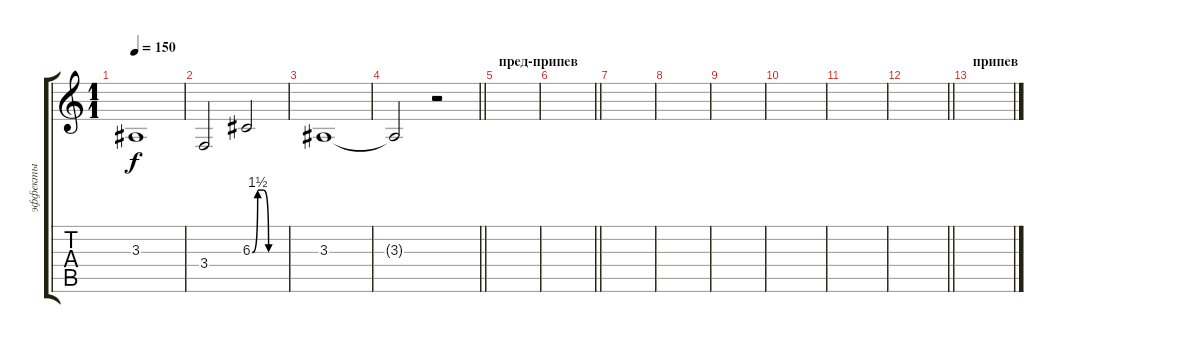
\track ("эффекты" "эффекты") {instrument pad2warm}
\staff {score tabs}
\tuning (E4 B3 G3 D3 A2 E2) {hide}
\ts (1 1)
\tempo 150
\clef g2
\ks c
3.3.1{dy f} |
3.4.2 6.3{be (custom 0 0 10 6 20 6 30 0 60 0)}.2 |
3.3.1 |
\barLineRight lightlight
3.3{t}.2 r.2 |
\section ("" "пред-припев")
|
\barLineRight lightlight
|
|
|
|
|
|
\barLineRight lightlight
|
\section ("" "припев")
